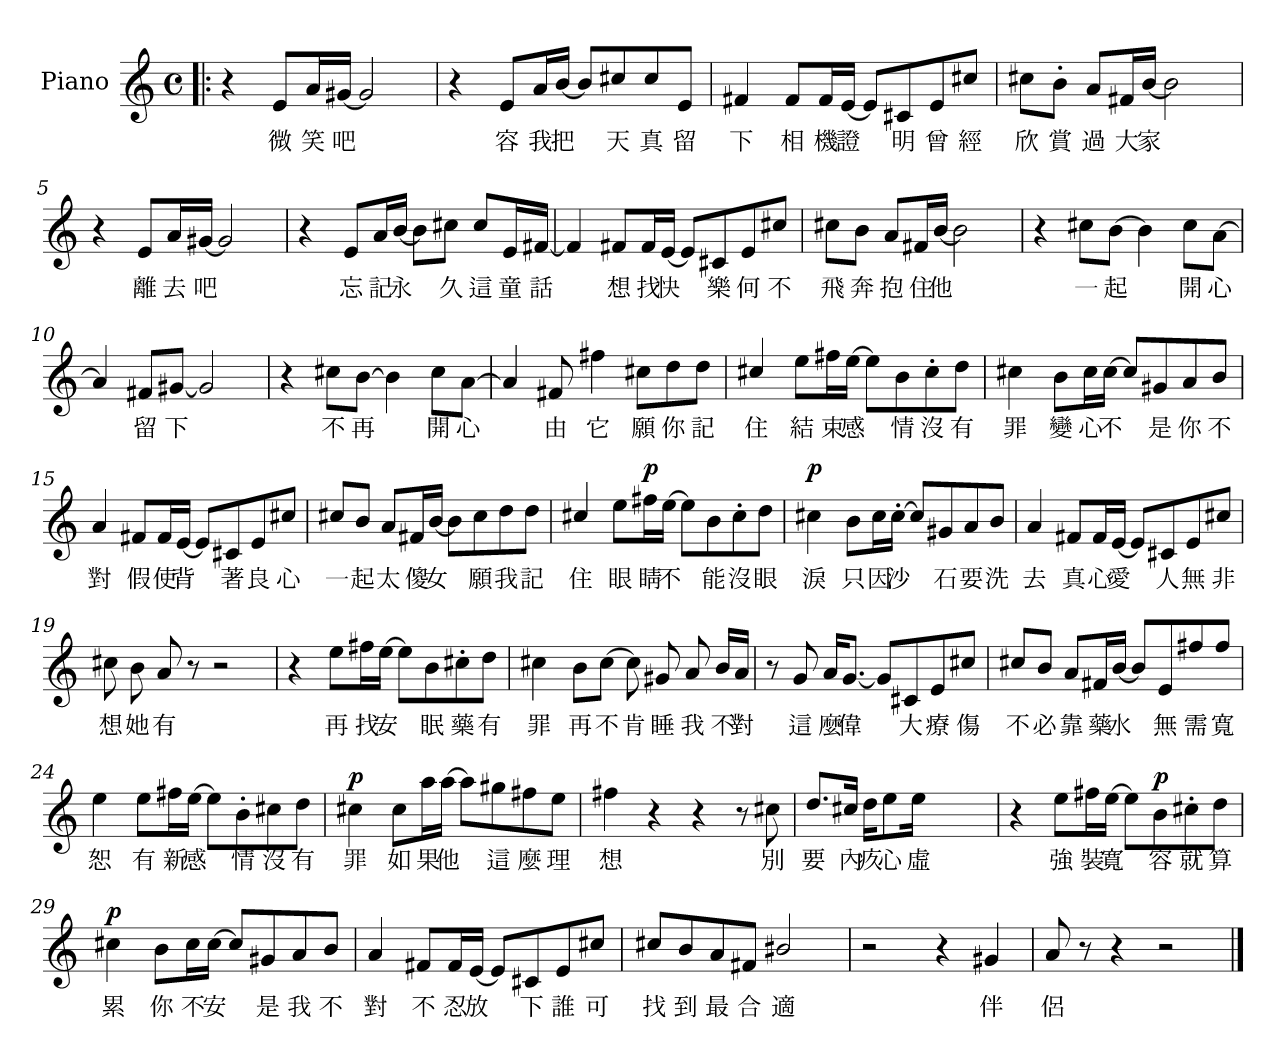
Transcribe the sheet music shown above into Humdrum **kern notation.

**kern	**text	**dynam
*part1	*part1	*part1
*staff1	*staff1	*staff1
*I"Piano	*	*
*I'Pno	*	*
*clefG2	*	*
*k[]	*	*
*M4/4	*	*
*met(c)	*	*
=1!|:	=1!|:	=1!|:
4r	.	.
*MM89	*	*
8e/L	微	.
16a/L	笑	.
[16g#X/JJ	吧	.
2g#/]	.	.
=2	=2	=2
4r	.	.
8e/L	容	.
16a/L	我	.
[16b/JJ	把	.
8b/L]	.	.
8cc#X/	天	.
8cc#/	真	.
8e/J	留	.
=3	=3	=3
4f#X/	下	.
8f#/L	相	.
16f#/L	機	.
[16e/JJ	證	.
8e/L]	.	.
8c#X/	明	.
8e/	曾	.
8cc#X/J	經	.
=4	=4	=4
8cc#X\L	欣	.
8b'\J	賞	.
8a/L	過	.
16f#X/L	大	.
[16b/JJ	家	.
2b\]	.	.
!!LO:LB:g=z
=5	=5	=5
4r	.	.
8e/L	離	.
16a/L	去	.
[16g#X/JJ	吧	.
2g#/]	.	.
=6	=6	=6
4r	.	.
8e/L	忘	.
16a/L	記	.
[16b/JJ	永	.
8b\L]	.	.
8cc#X\J	久	.
8cc#/L	這	.
16e/L	童	.
[16f#X/JJ	話	.
!!LO:LB:g=z
=7	=7	=7
4f#/]	.	.
8f#X/L	想	.
16f#/L	找	.
[16e/JJ	快	.
8e/L]	.	.
8c#X/	樂	.
8e/	何	.
8cc#X/J	不	.
=8	=8	=8
8cc#X\L	飛	.
8b\J	奔	.
8a/L	抱	.
16f#X/L	住	.
[16b/JJ	他	.
2b\]	.	.
=9	=9	=9
4r	.	.
8cc#X\L	一	.
[8b\J	起	.
4b\]	.	.
8cc#\L	開	.
[8a\J	心	.
!!LO:LB:g=z
=10	=10	=10
4a/]	.	.
8f#X/L	留	.
[8g#X/J	下	.
2g#/]	.	.
=11	=11	=11
4r	.	.
8cc#X\L	不	.
[8b\J	再	.
4b\]	.	.
8cc#\L	開	.
[8a\J	心	.
=12	=12	=12
4a/]	.	.
8f#X/	由	.
4ff#X\	它	.
8cc#X\L	願	.
8dd\	你	.
8dd\J	記	.
=13	=13	=13
4cc#X/	住	.
8ee\L	結	.
16ff#X\L	束	.
[16ee\JJ	感	.
8ee\L]	.	.
8b\	情	.
8cc#'\	沒	.
8dd\J	有	.
!!LO:LB:g=z
=14	=14	=14
4cc#X\	罪	.
8b\L	變	.
16cc#\L	心	.
[16cc#\JJ	不	.
8cc#/L]	.	.
8g#X/	是	.
8a/	你	.
8b/J	不	.
=15	=15	=15
4a/	對	.
8f#X/L	假	.
16f#/L	使	.
[16e/JJ	背	.
8e/L]	.	.
8c#X/	著	.
8e/	良	.
8cc#X/J	心	.
=16	=16	=16
8cc#X/L	一	.
8b/J	起	.
8a/L	太	.
16f#X/L	傻	.
[16b/JJ	女	.
8b\L]	.	.
8cc#\	願	.
8dd\	我	.
8dd\J	記	.
!!LO:LB:g=z
=17	=17	=17
4cc#X/	住	.
8ee\L	眼	.
!	!	!LO:DY:b
16ff#X\L	睛	p
[16ee\JJ	不	.
8ee\L]	.	.
8b\	能	.
8cc#'\	沒	.
8dd\J	眼	.
=18	=18	=18
!	!	!LO:DY:a
4cc#X\	淚	p
8b\L	只	.
16cc#\L	因	.
[16cc#'\JJ	沙	.
8cc#/L]	.	.
8g#X/	石	.
8a/	要	.
8b/J	洗	.
=19	=19	=19
4a/	去	.
8f#X/L	真	.
16f#/L	心	.
[16e/JJ	愛	.
8e/L]	.	.
8c#X/	人	.
8e/	無	.
8cc#X/J	非	.
!!LO:PB:g=z
=19X1	=19X1	=19X1
8cc#X\	想	.
8b\	她	.
8a/	有	.
8r	.	.
2r	.	.
=20	=20	=20
4r	.	.
8ee\L	再	.
16ff#X\L	找	.
[16ee\JJ	安	.
8ee\L]	.	.
8b\	眠	.
8cc#X'\	藥	.
8dd\J	有	.
=21	=21	=21
4cc#X\	罪	.
8b\L	再	.
[8cc#\J	不	.
8cc#\]	肯	.
8g#X/	睡	.
8a/	我	.
16b/LL	不	.
16a/JJ	對	.
=22	=22	=22
8r	.	.
8g/	這	.
16a/KL	麼	.
[8.g/J	偉	.
8g/L]	.	.
8c#X/	大	.
8e/	療	.
8cc#X/J	傷	.
!!LO:LB:g=z
=23	=23	=23
8cc#X/L	不	.
8b/J	必	.
8a/L	靠	.
16f#X/L	藥	.
[16b/JJ	水	.
8b/L]	.	.
8e/	無	.
8ff#X/	需	.
8ff#/J	寬	.
!!LO:LB:g=z
=24	=24	=24
4ee\	恕	.
8ee\L	有	.
16ff#X\L	新	.
[16ee\JJ	感	.
8ee\L]	.	.
8b'\	情	.
8cc#X\	沒	.
8dd\J	有	.
=25	=25	=25
!	!	!LO:DY:a
4cc#X\	罪	p
8cc#\L	如	.
16aa\L	果	.
[16aa\JJ	他	.
8aa\L]	.	.
8gg#X\	這	.
8ff#X\	麼	.
8ee\J	理	.
=26	=26	=26
4ff#X\	想	.
4r	.	.
4r	.	.
8r	.	.
8cc#X\	別	.
!!LO:LB:g=z
=27	=27	=27
8.dd/L	要	.
16cc#X/Jk	內	.
16dd\KL	疚	.
8ee\	心	.
16ee\Jk	虛	.
2ryy	.	.
=28	=28	=28
4r	.	.
8ee\L	強	.
16ff#X\L	裝	.
[16ee\JJ	寬	.
8ee\L]	.	.
!	!	!LO:DY:b
8b\	容	p
8cc#X'\	就	.
8dd\J	算	.
=29	=29	=29
!	!	!LO:DY:a
4cc#X\	累	p
8b\L	你	.
16cc#\L	不	.
[16cc#\JJ	安	.
8cc#/L]	.	.
8g#X/	是	.
8a/	我	.
8b/J	不	.
!!LO:LB:g=z
=30	=30	=30
4a/	對	.
8f#X/L	不	.
16f#/L	忍	.
[16e/JJ	放	.
8e/L]	.	.
8c#X/	下	.
8e/	誰	.
8cc#X/J	可	.
=31	=31	=31
8cc#X/L	找	.
8b/	到	.
8a/	最	.
8f#X/J	合	.
2b#X/	適	.
=32	=32	=32
2r	.	.
4r	.	.
4g#X/	伴	.
=33	=33	=33
8a/	侶	.
8r	.	.
4r	.	.
2r	.	.
==	==	==
*-	*-	*-
